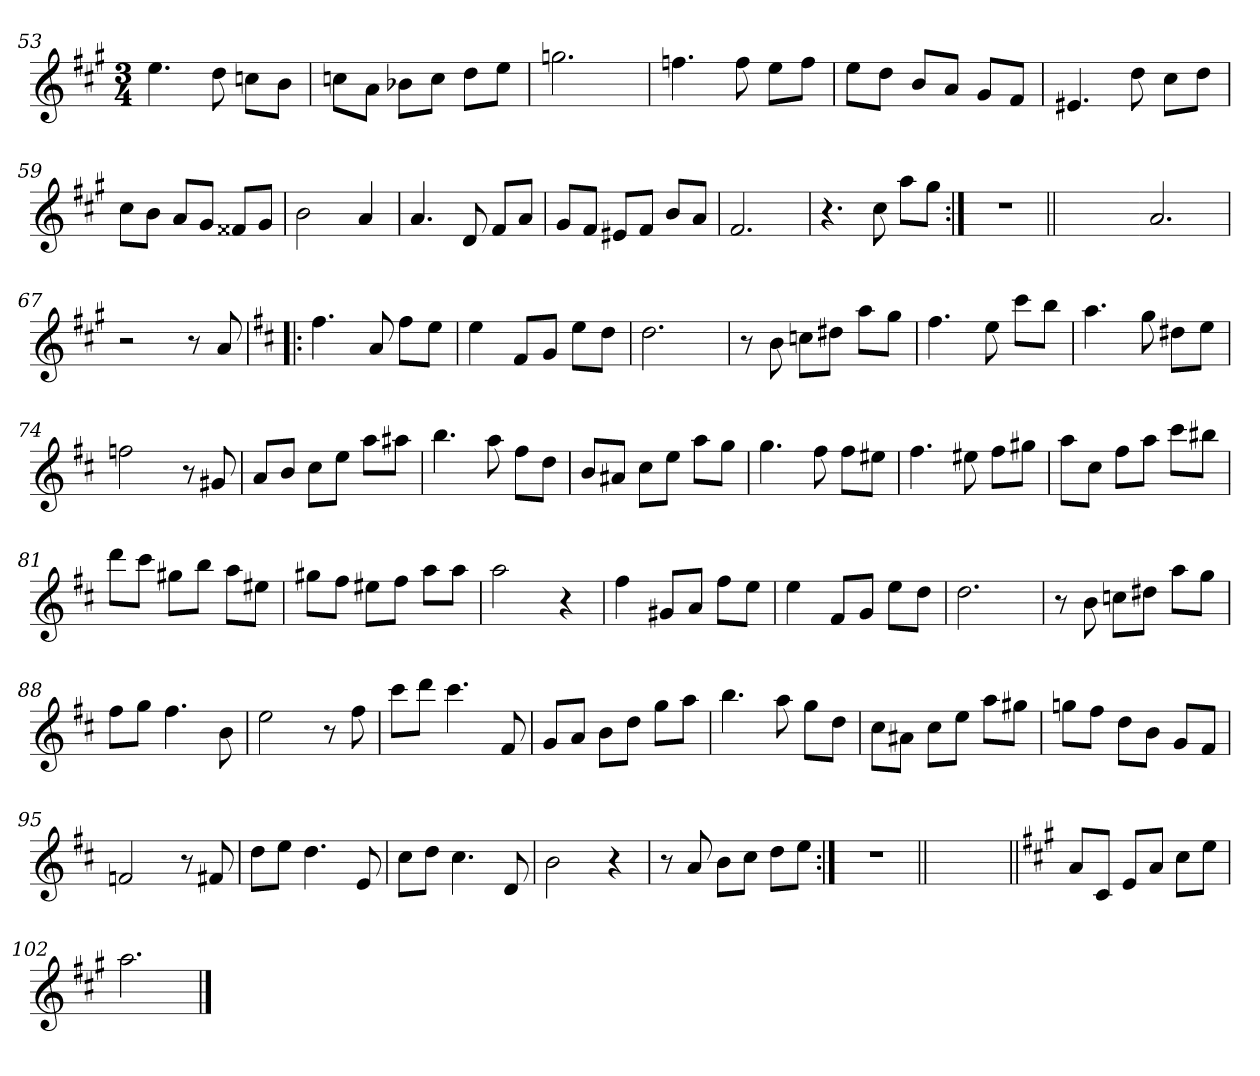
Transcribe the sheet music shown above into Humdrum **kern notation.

**kern
*part1
*staff1
*clefG2
*k[f#c#g#]
*A:
*M3/4
=53
4.ee\
8dd\
8ccn\L
8b\J
=54
8ccn\L
8a\J
8b-X\L
8cc\J
8dd\L
8ee\J
!!LO:PB:g=z
=55
2.ggn\
=56
4.ffn\
8ff\
8ee\L
8ff\J
=57
8ee\L
8dd\J
8b/L
8a/J
8g#/L
8f#/J
=58
4.e#X/
8dd\
8cc#\L
8dd\J
=59
8cc#\L
8b\J
8a/L
8g#/J
8f##X/L
8g#/J
=60
2b\
4a/
!!LO:LB:g=z
=61
4.a/
8d/
8f#/L
8a/J
=62
8g#/L
8f#/J
8e#X/L
8f#/J
8b/L
8a/J
=63
2.f#/
=64
4.r
8cc#\
8aa\L
8gg#\J
=65:|!
2.r
=65X1||
*stria0
2.ryy
!!LO:LB:g=z
=66-
*stria5
2.a/
=67
2r
8r
8a/
=68!|:
*k[f#c#]
*D:
4.ff#\
8a/
8ff#\L
8ee\J
=69
4ee\
8f#/L
8g/J
8ee\L
8dd\J
=70
2.dd\
!!LO:LB:g=z
=71
8r
8b\
8ccn\L
8dd#X\J
8aa\L
8gg\J
=72
4.ff#\
8ee\
8ccc#\L
8bb\J
=73
4.aa\
8gg\
8dd#X\L
8ee\J
=74
2ffn\
8r
8g#X/
=75
8a/L
8b/J
8cc#\L
8ee\J
8aa\L
8aa#X\J
=76
4.bb\
8aa\
8ff#\L
8dd\J
!!LO:LB:g=z
=77
8b/L
8a#X/J
8cc#\L
8ee\J
8aa\L
8gg\J
=78
4.gg\
8ff#\
8ff#\L
8ee#X\J
=79
4.ff#\
8ee#X\
8ff#\L
8gg#X\J
=80
8aa\L
8cc#\J
8ff#\L
8aa\J
8ccc#\L
8bb#X\J
=81
8ddd\L
8ccc#\J
8gg#X\L
8bb\J
8aa\L
8ee#X\J
!!LO:LB:g=z
=82
8gg#X\L
8ff#\J
8ee#X\L
8ff#\J
8aa\L
8aa\J
=83
2aa\
4r
=84
4ff#\
8g#X/L
8a/J
8ff#\L
8ee\J
=85
4ee\
8f#/L
8g/J
8ee\L
8dd\J
=86
2.dd\
=87
8r
8b\
8ccn\L
8dd#X\J
8aa\L
8gg\J
!!LO:LB:g=z
=88
8ff#\L
8gg\J
4.ff#\
8b\
=89
2ee\
8r
8ff#\
=90
8ccc#\L
8ddd\J
4.ccc#\
8f#/
=91
8g/L
8a/J
8b\L
8dd\J
8gg\L
8aa\J
=92
4.bb\
8aa\
8gg\L
8dd\J
!!LO:LB:g=z
=93
8cc#\L
8a#X\J
8cc#\L
8ee\J
8aa\L
8gg#X\J
=94
8ggn\L
8ff#\J
8dd\L
8b\J
8g/L
8f#/J
=95
2fn/
8r
8f#X/
=96
8dd\L
8ee\J
4.dd\
8e/
=97
8cc#\L
8dd\J
4.cc#\
8d/
!!LO:LB:g=z
=98
2b\
4r
=99
8r
8a/
8b\L
8cc#\J
8dd\L
8ee\J
=100:|!
2.r
=100X2||
*stria0
2.ryy
=101||
*stria5
*k[f#c#g#]
*A:
8a/L
8c#/J
8e/L
8a/J
8cc#\L
8ee\J
=102
2.aa\
==
*-
